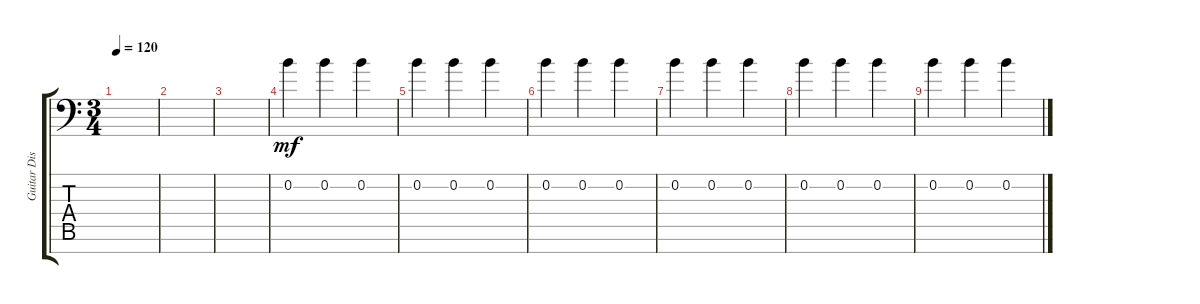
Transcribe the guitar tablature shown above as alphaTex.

\track ("Guitar Dist Add R" "Guitar Dis") {instrument distortionguitar}
\staff {score tabs}
\tuning (E4 B3 G3 D3 A2 E2 A1) {hide}
\ts (3 4)
\tempo 120
\clef f4
\ks c
|
|
|
0.2.4{dy mf} 0.2.4 0.2.4 |
0.2.4 0.2.4 0.2.4 |
0.2.4 0.2.4 0.2.4 |
0.2.4 0.2.4 0.2.4 |
0.2.4 0.2.4 0.2.4 |
0.2.4 0.2.4 0.2.4
